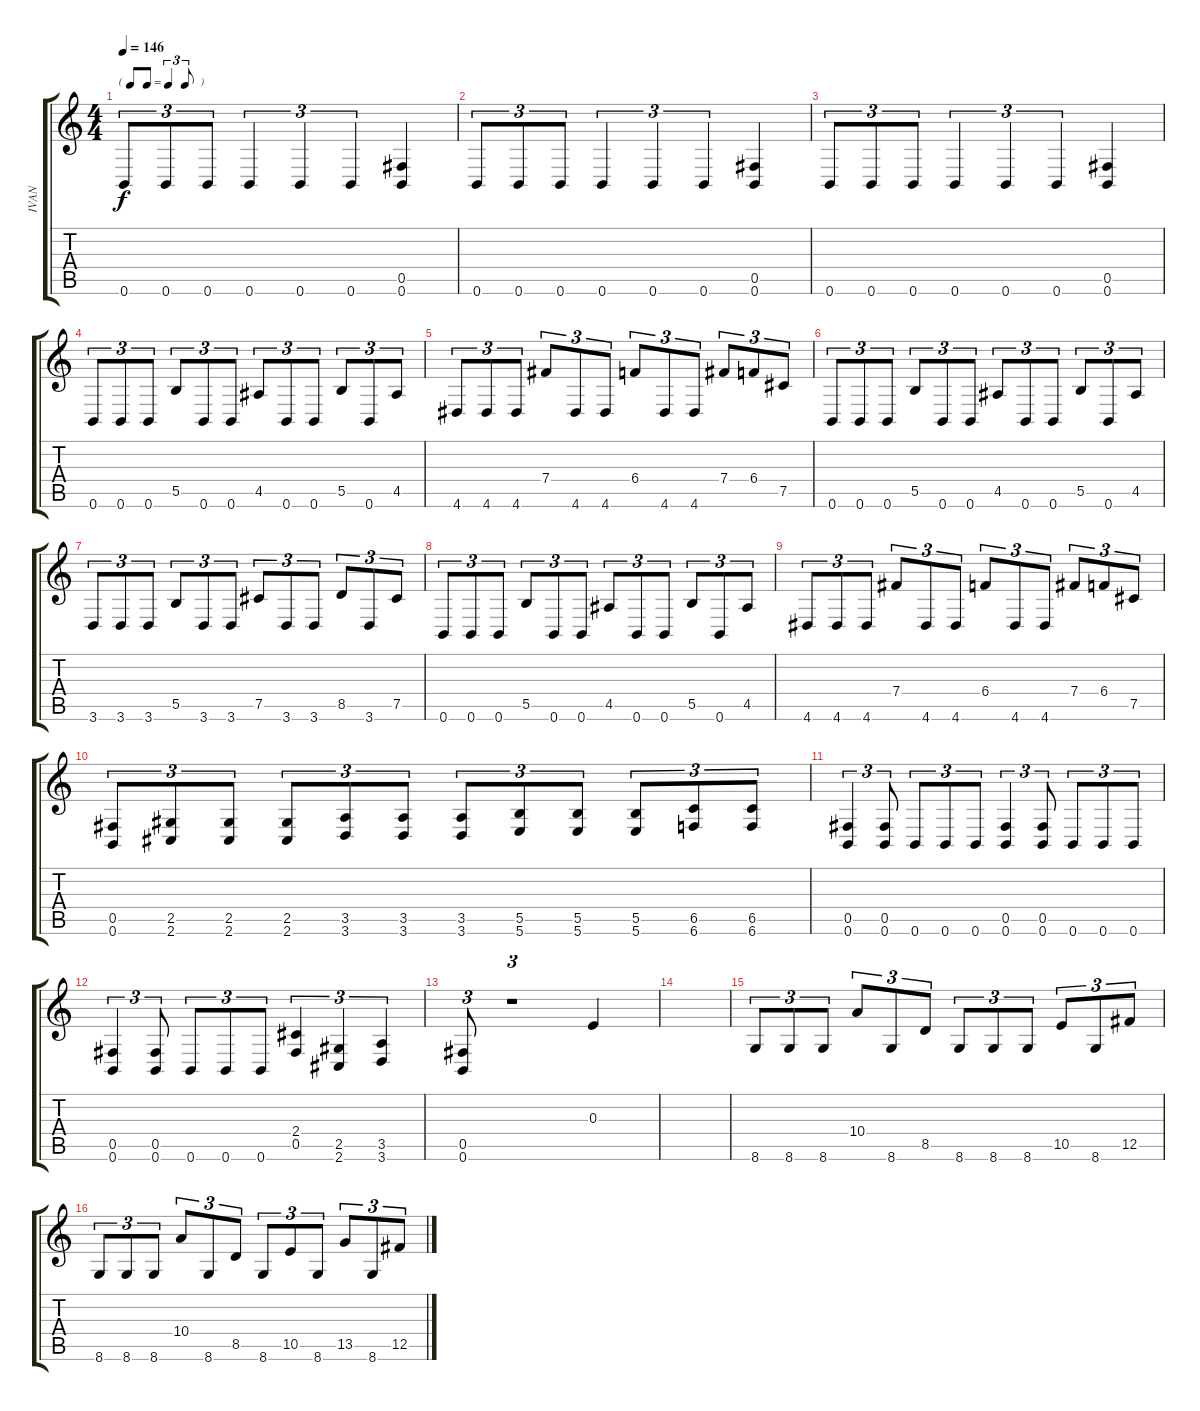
\track ("IVAN" "IVAN") {instrument distortionguitar}
\staff {score tabs}
\tuning (Db4 Ab3 E3 B2 Gb2 B1) {hide}
\ts (4 4)
\tf triplet8th
\tempo 146
\clef g2
\ks c
0.6.8{tu (3 2) dy f} 0.6.8{tu (3 2)} 0.6.8{tu (3 2)} 0.6.4{tu (3 2)} 0.6.4{tu (3 2)} 0.6.4{tu (3 2)} (0.5 0.6).4 |
0.6.8{tu (3 2)} 0.6.8{tu (3 2)} 0.6.8{tu (3 2)} 0.6.4{tu (3 2)} 0.6.4{tu (3 2)} 0.6.4{tu (3 2)} (0.5 0.6).4 |
0.6.8{tu (3 2)} 0.6.8{tu (3 2)} 0.6.8{tu (3 2)} 0.6.4{tu (3 2)} 0.6.4{tu (3 2)} 0.6.4{tu (3 2)} (0.5 0.6).4 |
0.6.8{tu (3 2)} 0.6.8{tu (3 2)} 0.6.8{tu (3 2)} 5.5.8{tu (3 2)} 0.6.8{tu (3 2)} 0.6.8{tu (3 2)} 4.5.8{tu (3 2)} 0.6.8{tu (3 2)} 0.6.8{tu (3 2)} 5.5.8{tu (3 2)} 0.6.8{tu (3 2)} 4.5.8{tu (3 2)} |
4.6.8{tu (3 2)} 4.6.8{tu (3 2)} 4.6.8{tu (3 2)} 7.4.8{tu (3 2)} 4.6.8{tu (3 2)} 4.6.8{tu (3 2)} 6.4.8{tu (3 2)} 4.6.8{tu (3 2)} 4.6.8{tu (3 2)} 7.4.8{tu (3 2)} 6.4.8{tu (3 2)} 7.5.8{tu (3 2)} |
0.6.8{tu (3 2)} 0.6.8{tu (3 2)} 0.6.8{tu (3 2)} 5.5.8{tu (3 2)} 0.6.8{tu (3 2)} 0.6.8{tu (3 2)} 4.5.8{tu (3 2)} 0.6.8{tu (3 2)} 0.6.8{tu (3 2)} 5.5.8{tu (3 2)} 0.6.8{tu (3 2)} 4.5.8{tu (3 2)} |
3.6.8{tu (3 2)} 3.6.8{tu (3 2)} 3.6.8{tu (3 2)} 5.5.8{tu (3 2)} 3.6.8{tu (3 2)} 3.6.8{tu (3 2)} 7.5.8{tu (3 2)} 3.6.8{tu (3 2)} 3.6.8{tu (3 2)} 8.5.8{tu (3 2)} 3.6.8{tu (3 2)} 7.5.8{tu (3 2)} |
0.6.8{tu (3 2)} 0.6.8{tu (3 2)} 0.6.8{tu (3 2)} 5.5.8{tu (3 2)} 0.6.8{tu (3 2)} 0.6.8{tu (3 2)} 4.5.8{tu (3 2)} 0.6.8{tu (3 2)} 0.6.8{tu (3 2)} 5.5.8{tu (3 2)} 0.6.8{tu (3 2)} 4.5.8{tu (3 2)} |
4.6.8{tu (3 2)} 4.6.8{tu (3 2)} 4.6.8{tu (3 2)} 7.4.8{tu (3 2)} 4.6.8{tu (3 2)} 4.6.8{tu (3 2)} 6.4.8{tu (3 2)} 4.6.8{tu (3 2)} 4.6.8{tu (3 2)} 7.4.8{tu (3 2)} 6.4.8{tu (3 2)} 7.5.8{tu (3 2)} |
(0.5 0.6).8{tu (3 2)} (2.5 2.6).8{tu (3 2)} (2.5 2.6).8{tu (3 2)} (2.5 2.6).8{tu (3 2)} (3.5 3.6).8{tu (3 2)} (3.5 3.6).8{tu (3 2)} (3.5 3.6).8{tu (3 2)} (5.5 5.6).8{tu (3 2)} (5.5 5.6).8{tu (3 2)} (5.5 5.6).8{tu (3 2)} (6.5 6.6).8{tu (3 2)} (6.5 6.6).8{tu (3 2)} |
(0.5 0.6).4{tu (3 2)} (0.5 0.6).8{tu (3 2)} 0.6.8{tu (3 2)} 0.6.8{tu (3 2)} 0.6.8{tu (3 2)} (0.5 0.6).4{tu (3 2)} (0.5 0.6).8{tu (3 2)} 0.6.8{tu (3 2)} 0.6.8{tu (3 2)} 0.6.8{tu (3 2)} |
(0.5 0.6).4{tu (3 2)} (0.5 0.6).8{tu (3 2)} 0.6.8{tu (3 2)} 0.6.8{tu (3 2)} 0.6.8{tu (3 2)} (2.4 0.5).4{tu (3 2)} (2.5 2.6).4{tu (3 2)} (3.5 3.6).4{tu (3 2)} |
(0.5 0.6).8{tu (3 2)} r.1{tu (3 2)} 0.3.4 |
|
8.6.8{tu (3 2)} 8.6.8{tu (3 2)} 8.6.8{tu (3 2)} 10.4.8{tu (3 2)} 8.6.8{tu (3 2)} 8.5.8{tu (3 2)} 8.6.8{tu (3 2)} 8.6.8{tu (3 2)} 8.6.8{tu (3 2)} 10.5.8{tu (3 2)} 8.6.8{tu (3 2)} 12.5.8{tu (3 2)} |
8.6.8{tu (3 2)} 8.6.8{tu (3 2)} 8.6.8{tu (3 2)} 10.4.8{tu (3 2)} 8.6.8{tu (3 2)} 8.5.8{tu (3 2)} 8.6.8{tu (3 2)} 10.5.8{tu (3 2)} 8.6.8{tu (3 2)} 13.5.8{tu (3 2)} 8.6.8{tu (3 2)} 12.5.8{tu (3 2)}
